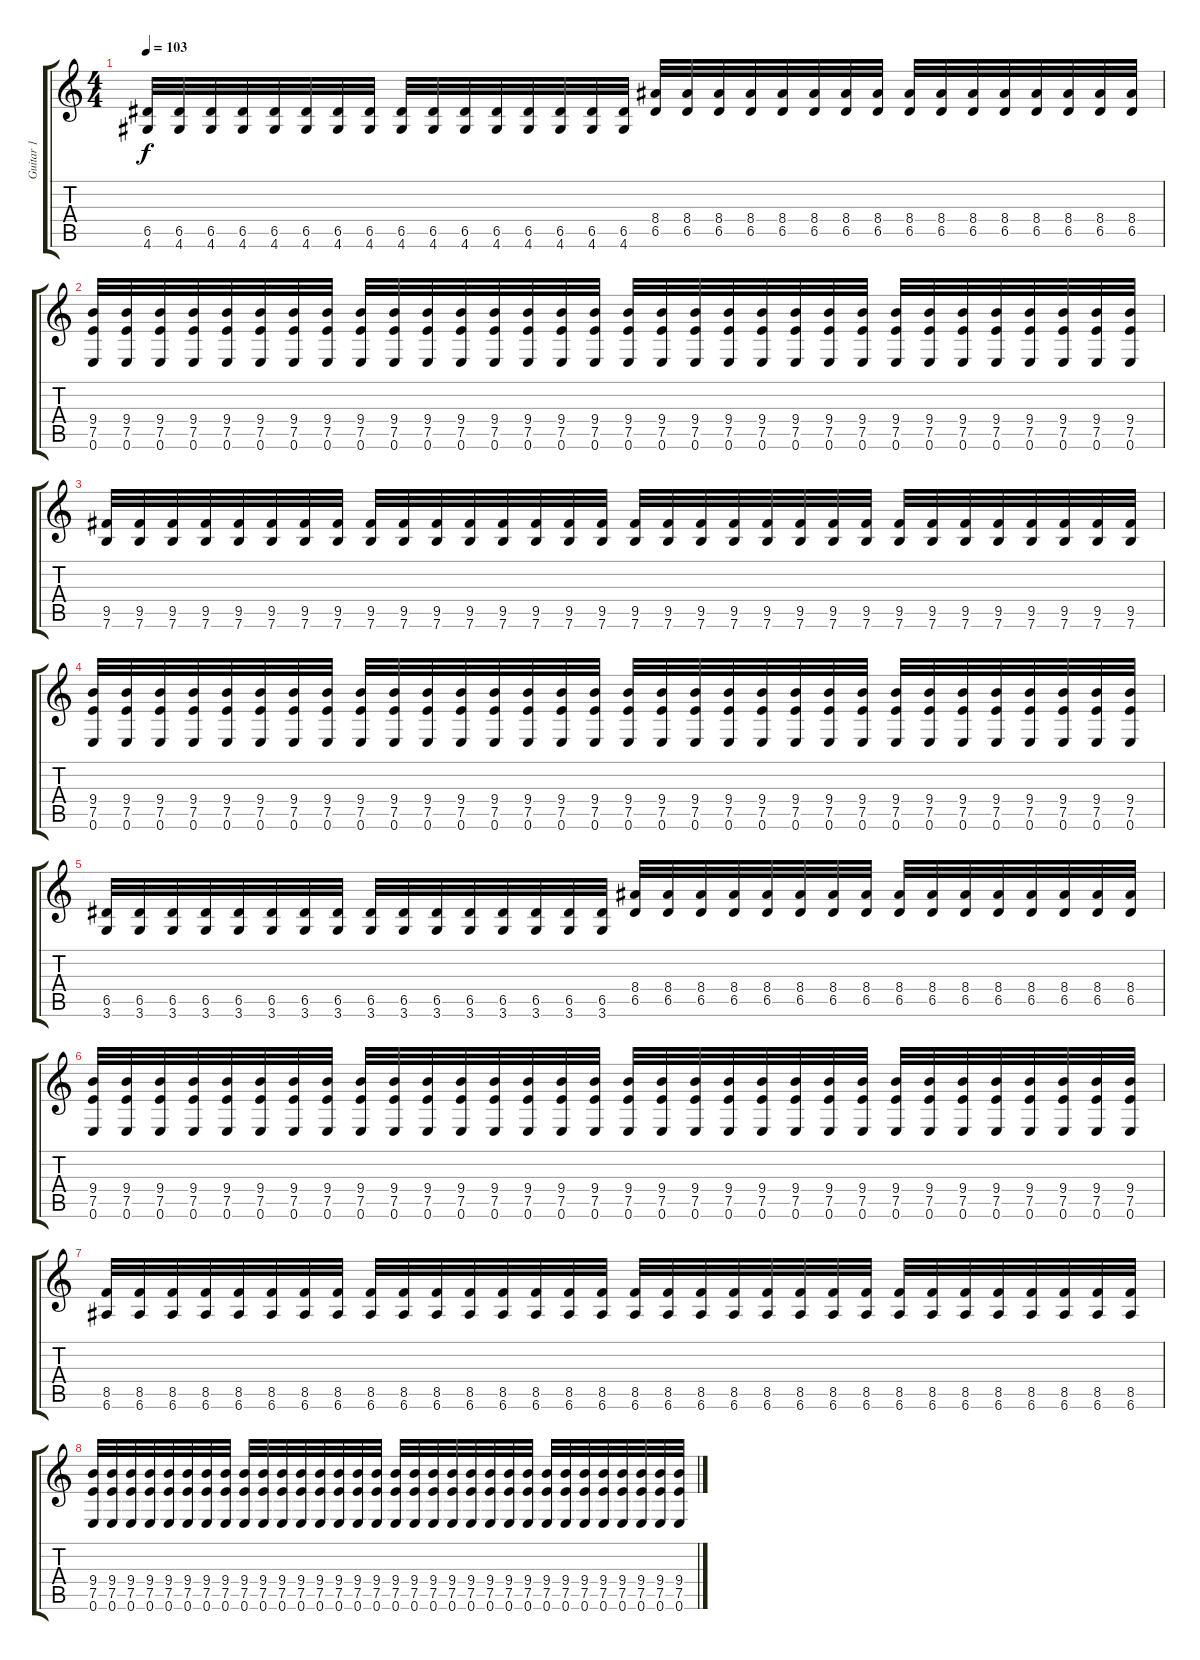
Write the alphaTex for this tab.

\track ("Guitar 1" "Guitar 1") {instrument distortionguitar}
\staff {score tabs}
\tuning (E4 B3 G3 D3 A2 E2) {hide}
\ts (4 4)
\tempo 103
\clef g2
\ks c
(6.5 4.6).32{dy f} (6.5 4.6).32 (6.5 4.6).32 (6.5 4.6).32 (6.5 4.6).32 (6.5 4.6).32 (6.5 4.6).32 (6.5 4.6).32 (6.5 4.6).32 (6.5 4.6).32 (6.5 4.6).32 (6.5 4.6).32 (6.5 4.6).32 (6.5 4.6).32 (6.5 4.6).32 (6.5 4.6).32 (8.4 6.5).32 (8.4 6.5).32 (8.4 6.5).32 (8.4 6.5).32 (8.4 6.5).32 (8.4 6.5).32 (8.4 6.5).32 (8.4 6.5).32 (8.4 6.5).32 (8.4 6.5).32 (8.4 6.5).32 (8.4 6.5).32 (8.4 6.5).32 (8.4 6.5).32 (8.4 6.5).32 (8.4 6.5).32 |
(9.4 7.5 0.6).32 (9.4 7.5 0.6).32 (9.4 7.5 0.6).32 (9.4 7.5 0.6).32 (9.4 7.5 0.6).32 (9.4 7.5 0.6).32 (9.4 7.5 0.6).32 (9.4 7.5 0.6).32 (9.4 7.5 0.6).32 (9.4 7.5 0.6).32 (9.4 7.5 0.6).32 (9.4 7.5 0.6).32 (9.4 7.5 0.6).32 (9.4 7.5 0.6).32 (9.4 7.5 0.6).32 (9.4 7.5 0.6).32 (9.4 7.5 0.6).32 (9.4 7.5 0.6).32 (9.4 7.5 0.6).32 (9.4 7.5 0.6).32 (9.4 7.5 0.6).32 (9.4 7.5 0.6).32 (9.4 7.5 0.6).32 (9.4 7.5 0.6).32 (9.4 7.5 0.6).32 (9.4 7.5 0.6).32 (9.4 7.5 0.6).32 (9.4 7.5 0.6).32 (9.4 7.5 0.6).32 (9.4 7.5 0.6).32 (9.4 7.5 0.6).32 (9.4 7.5 0.6).32 |
(9.5 7.6).32 (9.5 7.6).32 (9.5 7.6).32 (9.5 7.6).32 (9.5 7.6).32 (9.5 7.6).32 (9.5 7.6).32 (9.5 7.6).32 (9.5 7.6).32 (9.5 7.6).32 (9.5 7.6).32 (9.5 7.6).32 (9.5 7.6).32 (9.5 7.6).32 (9.5 7.6).32 (9.5 7.6).32 (9.5 7.6).32 (9.5 7.6).32 (9.5 7.6).32 (9.5 7.6).32 (9.5 7.6).32 (9.5 7.6).32 (9.5 7.6).32 (9.5 7.6).32 (9.5 7.6).32 (9.5 7.6).32 (9.5 7.6).32 (9.5 7.6).32 (9.5 7.6).32 (9.5 7.6).32 (9.5 7.6).32 (9.5 7.6).32 |
(9.4 7.5 0.6).32 (9.4 7.5 0.6).32 (9.4 7.5 0.6).32 (9.4 7.5 0.6).32 (9.4 7.5 0.6).32 (9.4 7.5 0.6).32 (9.4 7.5 0.6).32 (9.4 7.5 0.6).32 (9.4 7.5 0.6).32 (9.4 7.5 0.6).32 (9.4 7.5 0.6).32 (9.4 7.5 0.6).32 (9.4 7.5 0.6).32 (9.4 7.5 0.6).32 (9.4 7.5 0.6).32 (9.4 7.5 0.6).32 (9.4 7.5 0.6).32 (9.4 7.5 0.6).32 (9.4 7.5 0.6).32 (9.4 7.5 0.6).32 (9.4 7.5 0.6).32 (9.4 7.5 0.6).32 (9.4 7.5 0.6).32 (9.4 7.5 0.6).32 (9.4 7.5 0.6).32 (9.4 7.5 0.6).32 (9.4 7.5 0.6).32 (9.4 7.5 0.6).32 (9.4 7.5 0.6).32 (9.4 7.5 0.6).32 (9.4 7.5 0.6).32 (9.4 7.5 0.6).32 |
(6.5 3.6).32 (6.5 3.6).32 (6.5 3.6).32 (6.5 3.6).32 (6.5 3.6).32 (6.5 3.6).32 (6.5 3.6).32 (6.5 3.6).32 (6.5 3.6).32 (6.5 3.6).32 (6.5 3.6).32 (6.5 3.6).32 (6.5 3.6).32 (6.5 3.6).32 (6.5 3.6).32 (6.5 3.6).32 (8.4 6.5).32 (8.4 6.5).32 (8.4 6.5).32 (8.4 6.5).32 (8.4 6.5).32 (8.4 6.5).32 (8.4 6.5).32 (8.4 6.5).32 (8.4 6.5).32 (8.4 6.5).32 (8.4 6.5).32 (8.4 6.5).32 (8.4 6.5).32 (8.4 6.5).32 (8.4 6.5).32 (8.4 6.5).32 |
(9.4 7.5 0.6).32 (9.4 7.5 0.6).32 (9.4 7.5 0.6).32 (9.4 7.5 0.6).32 (9.4 7.5 0.6).32 (9.4 7.5 0.6).32 (9.4 7.5 0.6).32 (9.4 7.5 0.6).32 (9.4 7.5 0.6).32 (9.4 7.5 0.6).32 (9.4 7.5 0.6).32 (9.4 7.5 0.6).32 (9.4 7.5 0.6).32 (9.4 7.5 0.6).32 (9.4 7.5 0.6).32 (9.4 7.5 0.6).32 (9.4 7.5 0.6).32 (9.4 7.5 0.6).32 (9.4 7.5 0.6).32 (9.4 7.5 0.6).32 (9.4 7.5 0.6).32 (9.4 7.5 0.6).32 (9.4 7.5 0.6).32 (9.4 7.5 0.6).32 (9.4 7.5 0.6).32 (9.4 7.5 0.6).32 (9.4 7.5 0.6).32 (9.4 7.5 0.6).32 (9.4 7.5 0.6).32 (9.4 7.5 0.6).32 (9.4 7.5 0.6).32 (9.4 7.5 0.6).32 |
(8.5 6.6).32 (8.5 6.6).32 (8.5 6.6).32 (8.5 6.6).32 (8.5 6.6).32 (8.5 6.6).32 (8.5 6.6).32 (8.5 6.6).32 (8.5 6.6).32 (8.5 6.6).32 (8.5 6.6).32 (8.5 6.6).32 (8.5 6.6).32 (8.5 6.6).32 (8.5 6.6).32 (8.5 6.6).32 (8.5 6.6).32 (8.5 6.6).32 (8.5 6.6).32 (8.5 6.6).32 (8.5 6.6).32 (8.5 6.6).32 (8.5 6.6).32 (8.5 6.6).32 (8.5 6.6).32 (8.5 6.6).32 (8.5 6.6).32 (8.5 6.6).32 (8.5 6.6).32 (8.5 6.6).32 (8.5 6.6).32 (8.5 6.6).32 |
(9.4 7.5 0.6).32 (9.4 7.5 0.6).32 (9.4 7.5 0.6).32 (9.4 7.5 0.6).32 (9.4 7.5 0.6).32 (9.4 7.5 0.6).32 (9.4 7.5 0.6).32 (9.4 7.5 0.6).32 (9.4 7.5 0.6).32 (9.4 7.5 0.6).32 (9.4 7.5 0.6).32 (9.4 7.5 0.6).32 (9.4 7.5 0.6).32 (9.4 7.5 0.6).32 (9.4 7.5 0.6).32 (9.4 7.5 0.6).32 (9.4 7.5 0.6).32 (9.4 7.5 0.6).32 (9.4 7.5 0.6).32 (9.4 7.5 0.6).32 (9.4 7.5 0.6).32 (9.4 7.5 0.6).32 (9.4 7.5 0.6).32 (9.4 7.5 0.6).32 (9.4 7.5 0.6).32 (9.4 7.5 0.6).32 (9.4 7.5 0.6).32 (9.4 7.5 0.6).32 (9.4 7.5 0.6).32 (9.4 7.5 0.6).32 (9.4 7.5 0.6).32 (9.4 7.5 0.6).32
